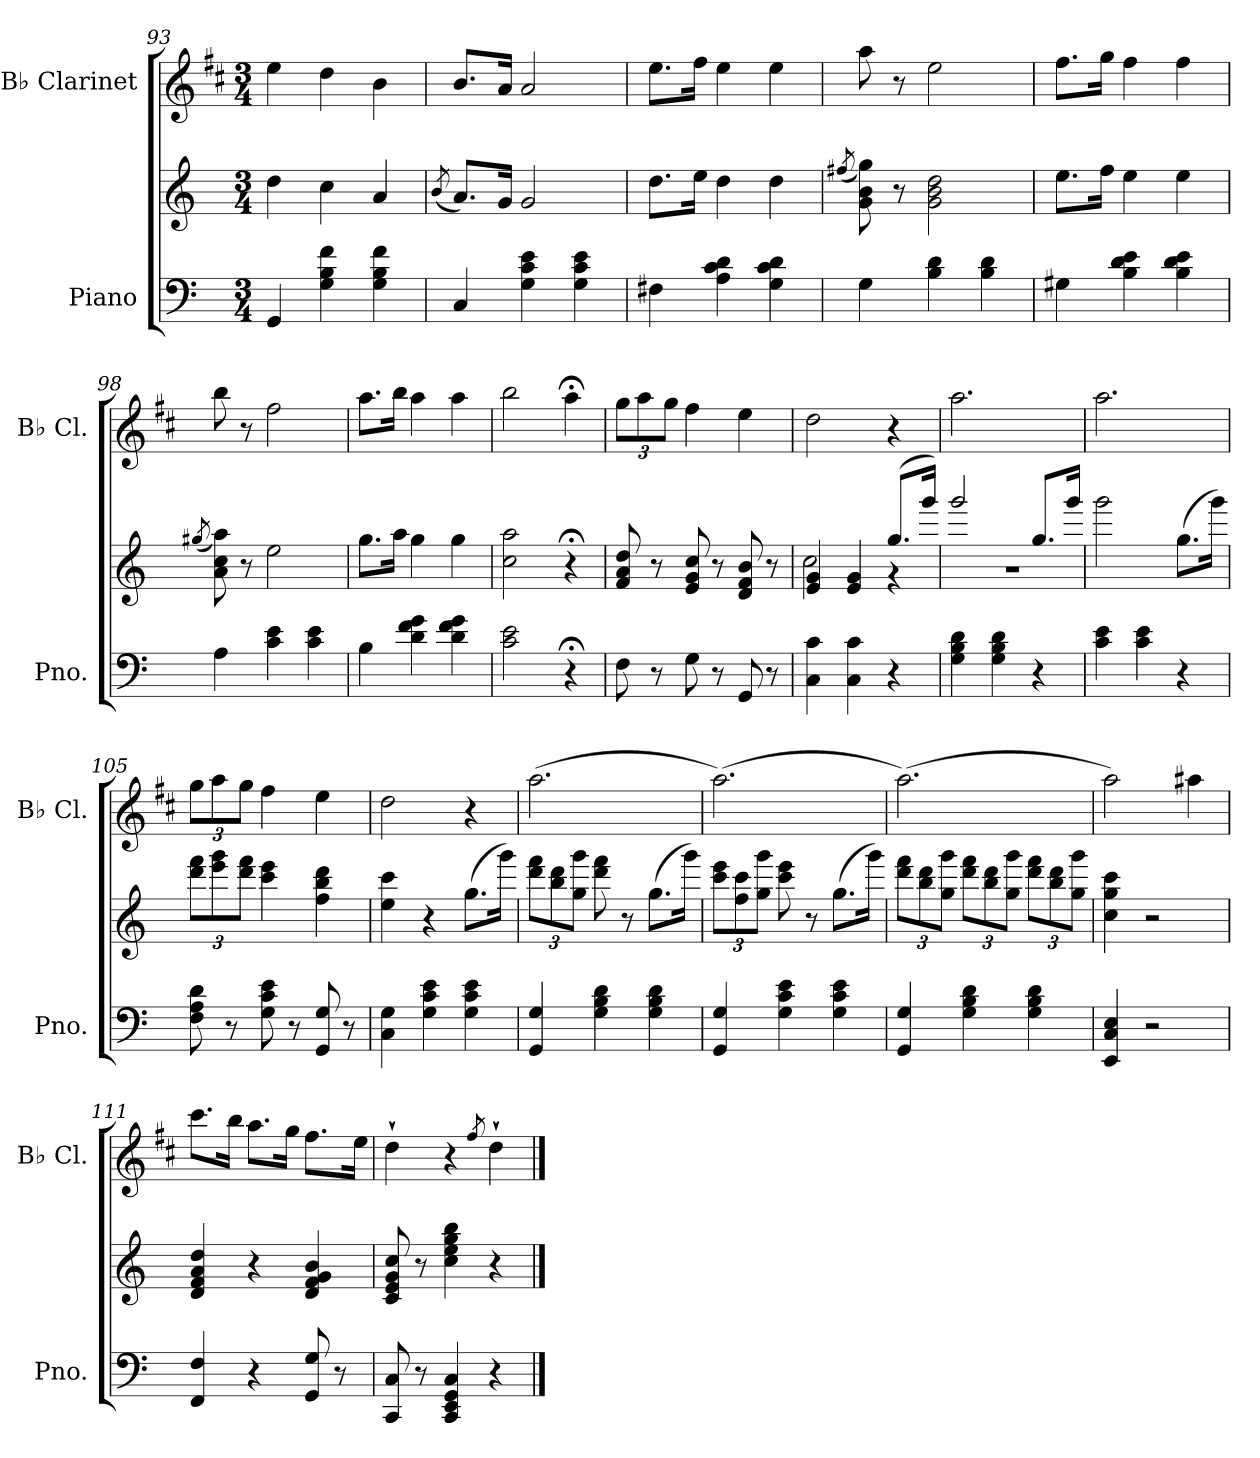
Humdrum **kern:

**kern	**kern	**kern
*part2	*part2	*part1
*staff3	*staff2	*staff1
*I"Piano	*	*I"B♭ Clarinet
*I'Pno.	*	*I'B♭ Cl.
*clefF4	*clefG2	*clefG2
*	*	*ITrd1c2
*k[]	*k[]	*k[]
*M3/4	*M3/4	*M3/4
=93	=93	=93
4GG/	4dd\	4dd\
4G\ 4B\ 4f\	4cc\	4cc\
4G\ 4B\ 4f\	4a/	4a\
=94	=94	=94
.	(<8qb/	.
4C/	8.a/L)	8.a/L
.	16g/Jk	16g/Jk
4G\ 4c\ 4e\	2g/	2g/
4G\ 4c\ 4e\	.	.
=95	=95	=95
4F#X\	8.dd\L	8.dd\L
.	16ee\Jk	16ee\Jk
4A\ 4c\ 4d\	4dd\	4dd\
4G\ 4c\ 4d\	4dd\	4dd\
=96	=96	=96
.	(<8qff#X/	.
4G\	8g\ 8b\ 8gg\)	8gg\
.	8r	8r
4B\ 4d\	2g\ 2b\ 2dd\	2dd\
4B\ 4d\	.	.
=97	=97	=97
4G#X\	8.ee\L	8.ee\L
.	16ff\Jk	16ff\Jk
4B\ 4d\ 4e\	4ee\	4ee\
4B\ 4d\ 4e\	4ee\	4ee\
=98	=98	=98
.	(<8qgg#X/	.
4A\	8a\ 8cc\ 8aa\)	8aa\
.	8r	8r
4c\ 4e\	2ee\	2ee\
4c\ 4e\	.	.
!!LO:LB:g=z
=99	=99	=99
4B\	8.gg\L	8.gg\L
.	16aa\Jk	16aa\Jk
4d\ 4f\ 4g\	4gg\	4gg\
4d\ 4f\ 4g\	4gg\	4gg\
=100	=100	=100
2c\ 2e\	2cc\ 2aa\	2aa\
4r;<	4r;<	4gg;<\
=101	=101	=101
*	*	*Xbrackettup
8F\	8f/ 8a/ 8dd/	12ff\L
.	.	12gg\
8r	8r	.
.	.	12ff\J
8G\	8e/ 8g/ 8cc/	4ee\
8r	8r	.
8GG/	8d/ 8f/ 8b/	4dd\
8r	8r	.
=102	=102	=102
*	*^	*
4C\ 4c\	4e/ 4g/	2cc\	2cc\
4C\ 4c\	4e/ 4g/	.	.
4r	(>8.gg/L	4r	4r
.	16ggg/Jk)	.	.
=103	=103	=103	=103
4G\ 4B\ 4d\	2ggg/	2.r	2.gg\
4G\ 4B\ 4d\	.	.	.
4r	8.gg/L	.	.
.	16ggg/Jk	.	.
*	*v	*v	*
=104	=104	=104
4c\ 4e\	2ggg\	2.gg\
4c\ 4e\	.	.
4r	(>8.gg\L	.
.	16ggg\Jk)	.
!!LO:LB:g=z
=105	=105	=105
*	*Xbrackettup	*
8F\ 8A\ 8d\	12ddd\ 12fff\L	12ff\L
.	12eee\ 12ggg\	12gg\
8r	.	.
.	12ddd\ 12fff\J	12ff\J
8G\ 8c\ 8e\	4ccc\ 4eee\	4ee\
8r	.	.
8GG/ 8G/	4ff\ 4bb\ 4ddd\	4dd\
8r	.	.
=106	=106	=106
4C\ 4G\	4ee\ 4ccc\	2cc\
4G\ 4c\ 4e\	4r	.
4G\ 4c\ 4e\	(>8.gg\L	4r
.	16ggg\Jk)	.
=107	=107	=107
4GG/ 4G/	12ddd\ 12fff\L	(>2.gg\
.	12bb\ 12ddd\	.
.	12gg\ 12ggg\J	.
4G\ 4B\ 4d\	8ddd\ 8fff\	.
.	8r	.
4G\ 4B\ 4d\	(>8.gg\L	.
.	16ggg\Jk)	.
=108	=108	=108
4GG/ 4G/	12ccc\ 12eee\L	(>2.gg\)
.	12ff\ 12ccc\	.
.	12gg\ 12ggg\J	.
4G\ 4c\ 4e\	8ccc\ 8eee\	.
.	8r	.
4G\ 4c\ 4e\	(>8.gg\L	.
.	16ggg\Jk)	.
!!LO:LB:g=z
=109	=109	=109
4GG/ 4G/	12ddd\ 12fff\L	(>2.gg\)
.	12bb\ 12ddd\	.
.	12gg\ 12ggg\J	.
4G\ 4B\ 4d\	12ddd\ 12fff\L	.
.	12bb\ 12ddd\	.
.	12gg\ 12ggg\J	.
4G\ 4B\ 4d\	12ddd\ 12fff\L	.
.	12bb\ 12ddd\	.
.	12gg\ 12ggg\J	.
=110	=110	=110
4EE/ 4C/ 4E/	4cc\ 4gg\ 4ccc\	2gg\)
2r	2r	.
.	.	4gg#X\
=111	=111	=111
4FF/ 4F/	4d/ 4f/ 4a/ 4dd/	8.bb\L
.	.	16aa\Jk
4r	4r	8.gg\L
.	.	16ff\Jk
8GG/ 8G/	4d/ 4f/ 4g/ 4b/	8.ee\L
8r	.	.
.	.	16dd\Jk
=112	=112	=112
8CC/ 8C/	8c/ 8e/ 8g/ 8cc/	4cc`\
8r	8r	.
4CC/ 4EE/ 4GG/ 4C/	4cc\ 4ee\ 4gg\ 4bb\	4r
.	.	8qee/
4r	4r	4cc`\
==	==	==
*-	*-	*-
